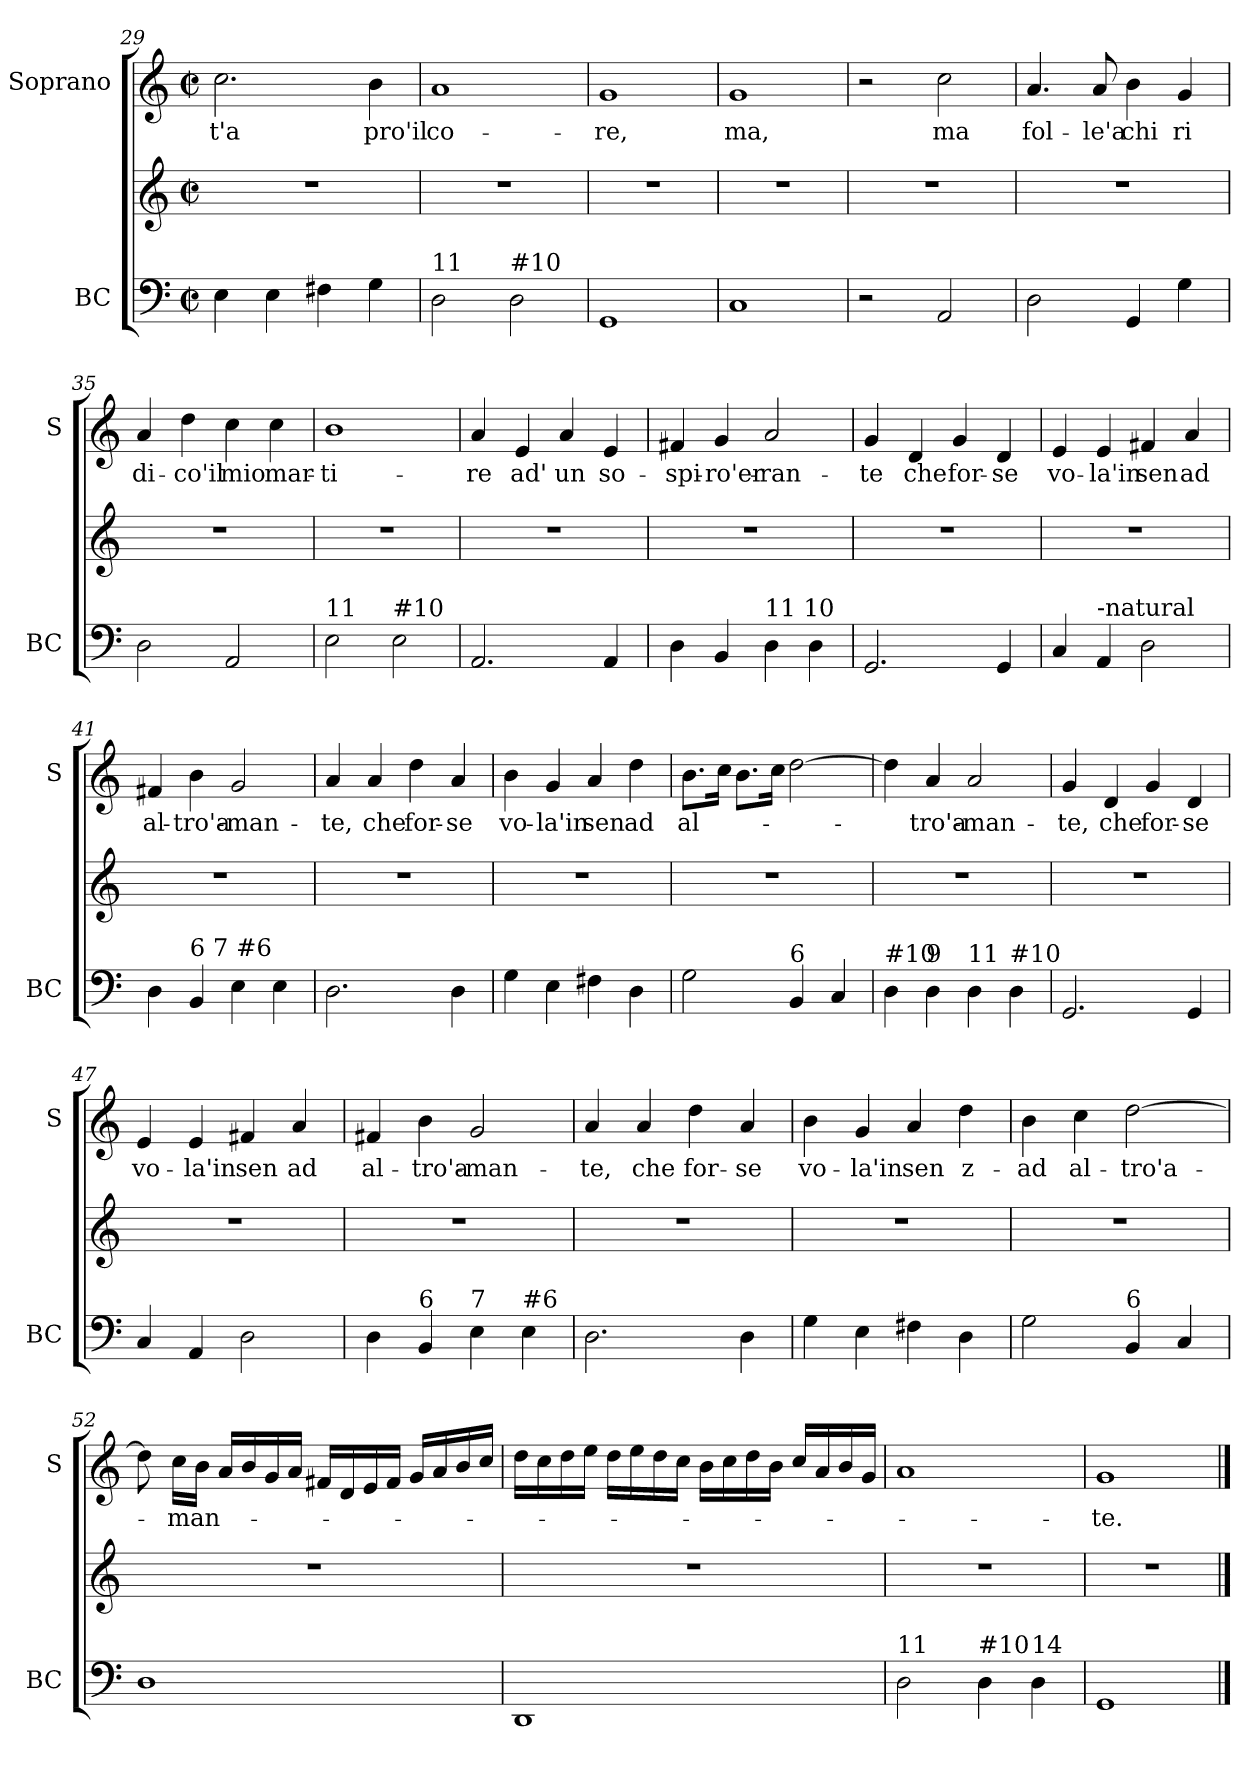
**kern	**kern	**kern	**text
*part2	*part2	*part1	*part1
*staff3	*staff2	*staff1	*staff1
*I"BC	*	*I"Soprano	*
*I'BC	*	*I'S	*
*clefF4	*clefG2	*clefG2	*
*k[]	*k[]	*k[]	*
*C:	*C:	*C:	*
*M2/2	*M2/2	*M2/2	*
*met(c|)	*met(c|)	*met(c|)	*
=29	=29	=29	=29
!	!	!	!LO:LY:b
4E\	1r	2.cc\	t'a
4E\	.	.	.
4F#X\	.	.	.
!	!	!	!LO:LY:b
4G\	.	4b\	pro'il
!!LO:LB:g=z
=30	=30	=30	=30
!LO:TX:a:t=11	!	!	!
!	!	!	!LO:LY:b
2D\	1r	1a	co-
!LO:TX:a:t=#10	!	!	!
2D\	.	.	.
=31	=31	=31	=31
!	!	!	!LO:LY:b
1GG	1r	1g	-re,
=32	=32	=32	=32
!	!	!	!LO:LY:b
1C	1r	1g	ma,
=33	=33	=33	=33
2r	1r	2r	.
!	!	!	!LO:LY:b
2AA/	.	2cc\	ma
=34	=34	=34	=34
!	!	!	!LO:LY:b
2D\	1r	4.a/	fol-
!	!	!	!LO:LY:b
.	.	8a/	-le'a
!	!	!	!LO:LY:b
4GG/	.	4b\	chi
!	!	!	!LO:LY:b
4G\	.	4g/	ri
=35	=35	=35	=35
!	!	!	!LO:LY:b
2D\	1r	4a/	di-
!	!	!	!LO:LY:b
.	.	4dd\	-co'il
!	!	!	!LO:LY:b
2AA/	.	4cc\	mio
!	!	!	!LO:LY:b
.	.	4cc\	mar-
!!LO:LB:g=z
=36	=36	=36	=36
!LO:TX:a:t=11	!	!	!
!	!	!	!LO:LY:b
2E\	1r	1b	-ti-
!LO:TX:a:t=#10	!	!	!
2E\	.	.	.
=37	=37	=37	=37
!	!	!	!LO:LY:b
2.AA/	1r	4a/	-re
!	!	!	!LO:LY:b
.	.	4e/	ad'
!	!	!	!LO:LY:b
.	.	4a/	un
!	!	!	!LO:LY:b
4AA/	.	4e/	so-
=38	=38	=38	=38
!	!	!	!LO:LY:b
4D\	1r	4f#X/	-spi-
!	!	!	!LO:LY:b
4BB/	.	4g/	-ro'er-
!LO:TX:a:t=11   10	!	!	!
!	!	!	!LO:LY:b
4D\	.	2a/	-ran-
4D\	.	.	.
=39	=39	=39	=39
!	!	!	!LO:LY:b
2.GG/	1r	4g/	-te
!	!	!	!LO:LY:b
.	.	4d/	che
!	!	!	!LO:LY:b
.	.	4g/	for-
!	!	!	!LO:LY:b
4GG/	.	4d/	-se
=40	=40	=40	=40
!	!	!	!LO:LY:b
4C/	1r	4e/	vo-
!LO:TX:a:t=-natural	!	!	!
!	!	!	!LO:LY:b
4AA/	.	4e/	-la'in
!	!	!	!LO:LY:b
2D\	.	4f#X/	sen
!	!	!	!LO:LY:b
.	.	4a/	ad
!!LO:PB:g=z
=41	=41	=41	=41
!	!	!	!LO:LY:b
4D\	1r	4f#X/	al-
!LO:TX:a:t=6    7     #6	!	!	!
!	!	!	!LO:LY:b
4BB/	.	4b\	-tro'a-
!	!	!	!LO:LY:b
4E\	.	2g/	-man-
4E\	.	.	.
=42	=42	=42	=42
!	!	!	!LO:LY:b
2.D\	1r	4a/	-te,
!	!	!	!LO:LY:b
.	.	4a/	che
!	!	!	!LO:LY:b
.	.	4dd\	for-
!	!	!	!LO:LY:b
4D\	.	4a/	-se
=43	=43	=43	=43
!	!	!	!LO:LY:b
4G\	1r	4b\	vo-
!	!	!	!LO:LY:b
4E\	.	4g/	-la'in
!	!	!	!LO:LY:b
4F#X\	.	4a/	sen
!	!	!	!LO:LY:b
4D\	.	4dd\	ad
=44	=44	=44	=44
!	!	!	!LO:LY:b
2G\	1r	8.b\L	al-
.	.	16cc\Jk	.
.	.	8.b\L	.
.	.	16cc\Jk	.
!LO:TX:a:t=6	!	!	!
4BB/	.	[2dd\	.
4C/	.	.	.
=45	=45	=45	=45
!LO:TX:a:t=#10	!	!	!
4D\	1r	4dd\]	.
!LO:TX:a:t=9	!	!	!
!	!	!	!LO:LY:b
4D\	.	4a/	-tro'a-
!LO:TX:a:t=11	!	!	!
!	!	!	!LO:LY:b
4D\	.	2a/	-man-
!LO:TX:a:t=#10	!	!	!
4D\	.	.	.
!!LO:LB:g=z
=46	=46	=46	=46
!	!	!	!LO:LY:b
2.GG/	1r	4g/	-te,
!	!	!	!LO:LY:b
.	.	4d/	che
!	!	!	!LO:LY:b
.	.	4g/	for-
!	!	!	!LO:LY:b
4GG/	.	4d/	-se
=47	=47	=47	=47
!	!	!	!LO:LY:b
4C/	1r	4e/	vo-
!	!	!	!LO:LY:b
4AA/	.	4e/	-la'in
!	!	!	!LO:LY:b
2D\	.	4f#X/	sen
!	!	!	!LO:LY:b
.	.	4a/	ad
=48	=48	=48	=48
!	!	!	!LO:LY:b
4D\	1r	4f#X/	al-
!LO:TX:a:t=6	!	!	!
!	!	!	!LO:LY:b
4BB/	.	4b\	-tro'a-
!LO:TX:a:t=7	!	!	!
!	!	!	!LO:LY:b
4E\	.	2g/	-man-
!LO:TX:a:t=#6	!	!	!
4E\	.	.	.
=49	=49	=49	=49
!	!	!	!LO:LY:b
2.D\	1r	4a/	-te,
!	!	!	!LO:LY:b
.	.	4a/	che
!	!	!	!LO:LY:b
.	.	4dd\	for-
!	!	!	!LO:LY:b
4D\	.	4a/	-se
=50	=50	=50	=50
!	!	!	!LO:LY:b
4G\	1r	4b\	vo-
!	!	!	!LO:LY:b
4E\	.	4g/	-la'in
!	!	!	!LO:LY:b
4F#X\	.	4a/	sen
!	!	!	!LO:LY:b
4D\	.	4dd\	z-
!!LO:LB:g=z
=51	=51	=51	=51
!	!	!	!LO:LY:b
2G\	1r	4b\	-ad
!	!	!	!LO:LY:b
.	.	4cc\	al-
!LO:TX:a:t=6	!	!	!
!	!	!	!LO:LY:b
4BB/	.	[2dd\	-tro'a-
4C/	.	.	.
=52	=52	=52	=52
1D	1r	8dd\]	.
!	!	!	!LO:LY:b
.	.	16cc\LL	-man-
.	.	16b\JJ	.
.	.	16a/LL	.
.	.	16b/	.
.	.	16g/	.
.	.	16a/JJ	.
.	.	16f#X/LL	.
.	.	16d/	.
.	.	16e/	.
.	.	16f#/JJ	.
.	.	16g/LL	.
.	.	16a/	.
.	.	16b/	.
.	.	16cc/JJ	.
=53	=53	=53	=53
1DD	1r	16dd\LL	.
.	.	16cc\	.
.	.	16dd\	.
.	.	16ee\JJ	.
.	.	16dd\LL	.
.	.	16ee\	.
.	.	16dd\	.
.	.	16cc\JJ	.
.	.	16b\LL	.
.	.	16cc\	.
.	.	16dd\	.
.	.	16b\JJ	.
.	.	16cc/LL	.
.	.	16a/	.
.	.	16b/	.
.	.	16g/JJ	.
=54	=54	=54	=54
!LO:TX:a:t=11	!	!	!
2D\	1r	1a	.
!LO:TX:a:t=#10	!	!	!
4D\	.	.	.
!LO:TX:a:t=14	!	!	!
4D\	.	.	.
=55	=55	=55	=55
!	!	!	!LO:LY:b
1GG	1r	1g	-te.
==	==	==	==
*-	*-	*-	*-
